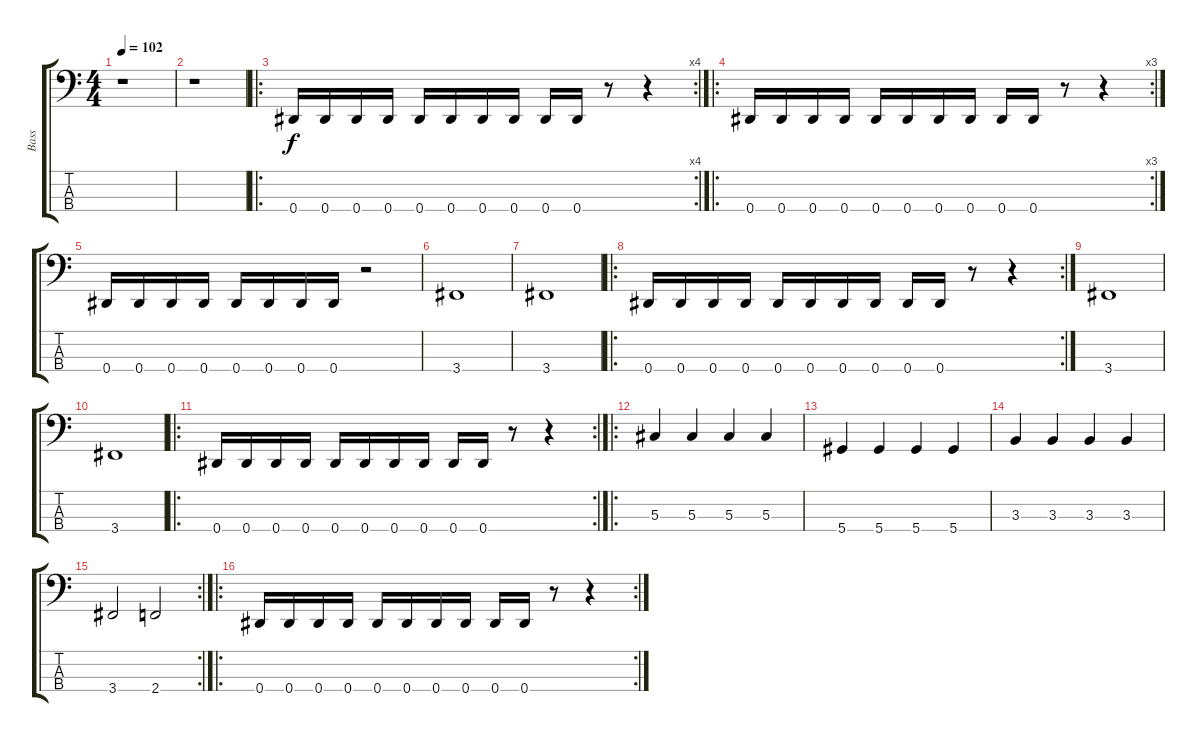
\track ("Bass" "Bass") {instrument electricbassfinger}
\staff {score tabs}
\tuning (Gb2 Db2 Ab1 Eb1) {hide}
\ts (4 4)
\tempo 102
\clef f4
\ks c
r.1{dy f instrument electricbassfinger} |
r.1 |
\ro
\rc 4
0.4.16 0.4.16 0.4.16 0.4.16 0.4.16 0.4.16 0.4.16 0.4.16 0.4.16 0.4.16 r.8 r.4 |
\ro
\rc 3
0.4.16 0.4.16 0.4.16 0.4.16 0.4.16 0.4.16 0.4.16 0.4.16 0.4.16 0.4.16 r.8 r.4 |
0.4.16 0.4.16 0.4.16 0.4.16 0.4.16 0.4.16 0.4.16 0.4.16 r.2 |
3.4.1 |
3.4.1 |
\ro
\rc 2
0.4.16 0.4.16 0.4.16 0.4.16 0.4.16 0.4.16 0.4.16 0.4.16 0.4.16 0.4.16 r.8 r.4 |
3.4.1 |
3.4.1 |
\ro
\rc 2
0.4.16 0.4.16 0.4.16 0.4.16 0.4.16 0.4.16 0.4.16 0.4.16 0.4.16 0.4.16 r.8 r.4 |
\ro
5.3.4 5.3.4 5.3.4 5.3.4 |
5.4.4 5.4.4 5.4.4 5.4.4 |
3.3.4 3.3.4 3.3.4 3.3.4 |
\rc 2
3.4.2 2.4.2 |
\ro
\rc 2
0.4.16 0.4.16 0.4.16 0.4.16 0.4.16 0.4.16 0.4.16 0.4.16 0.4.16 0.4.16 r.8 r.4
